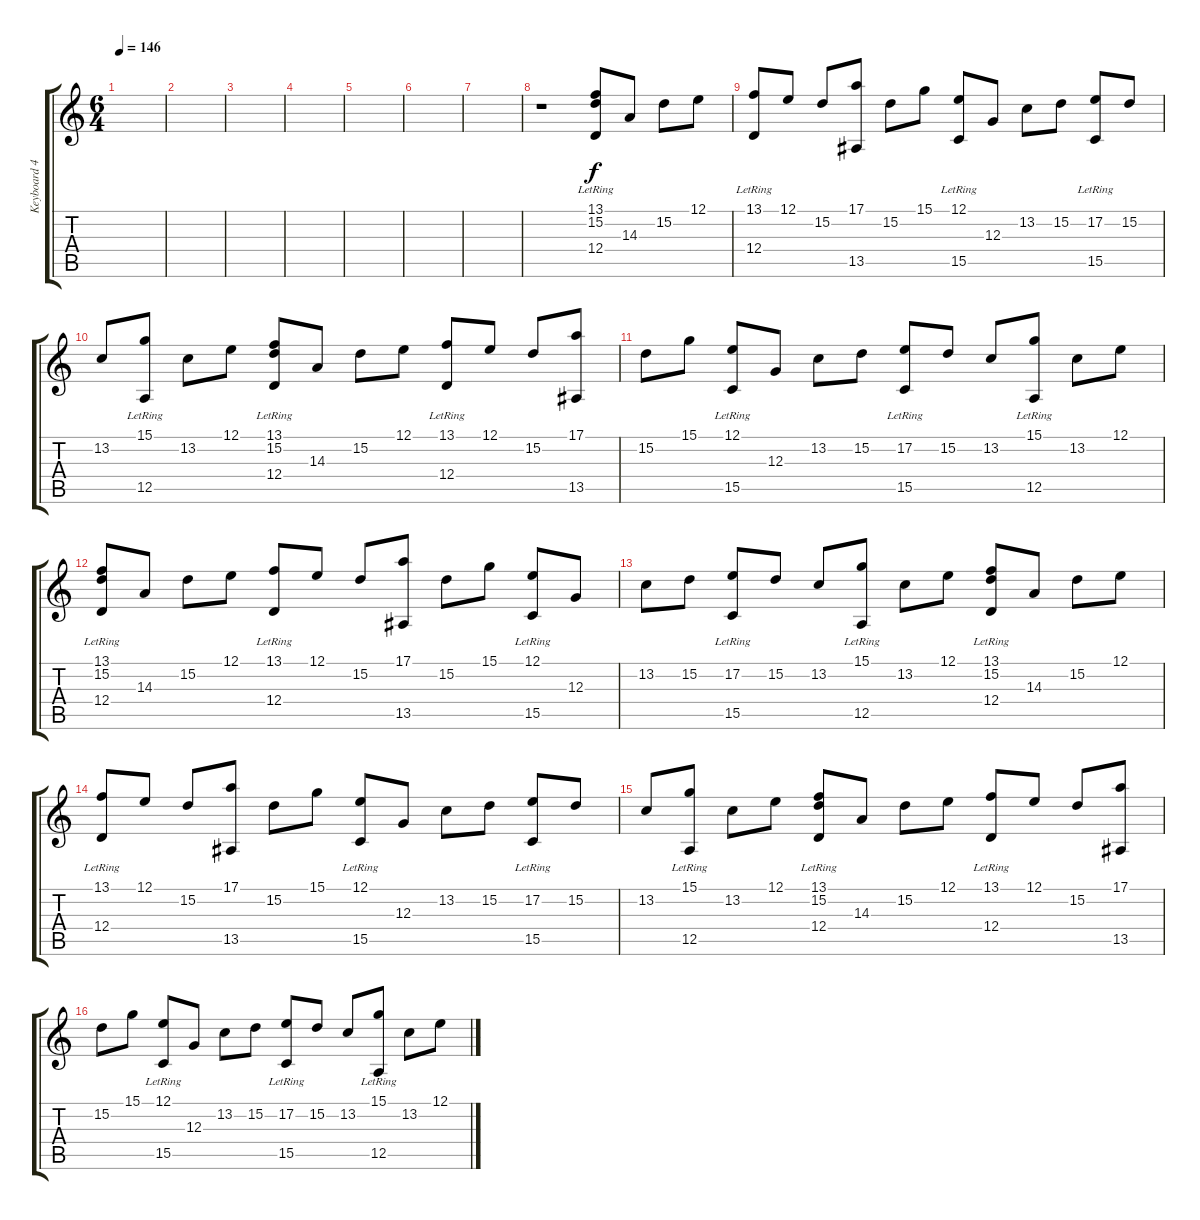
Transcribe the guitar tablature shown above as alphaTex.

\track ("Keyboard 4" "Keyboard 4") {instrument acousticgrandpiano}
\staff {score tabs}
\tuning (E4 B3 G3 D3 A2 E2) {hide}
\ts (6 4)
\tempo 146
\clef g2
\ks c
|
|
|
|
|
|
|
r.1 (13.1 15.2 12.4{lr}).8 14.3.8 15.2.8 12.1.8 |
(13.1 12.4{lr}).8 12.1.8 15.2.8 (17.1 13.5).8 15.2.8 15.1.8 (12.1 15.5{lr}).8 12.3.8 13.2.8 15.2.8 (17.2 15.5{lr}).8 15.2.8 |
13.2.8 (15.1 12.5{lr}).8 13.2.8 12.1.8 (13.1 15.2 12.4{lr}).8 14.3.8 15.2.8 12.1.8 (13.1 12.4{lr}).8 12.1.8 15.2.8 (17.1 13.5).8 |
15.2.8 15.1.8 (12.1 15.5{lr}).8 12.3.8 13.2.8 15.2.8 (17.2 15.5{lr}).8 15.2.8 13.2.8 (15.1 12.5{lr}).8 13.2.8 12.1.8 |
(13.1 15.2 12.4{lr}).8{volume 14} 14.3.8 15.2.8 12.1.8 (13.1 12.4{lr}).8 12.1.8 15.2.8 (17.1 13.5).8 15.2.8 15.1.8 (12.1 15.5{lr}).8 12.3.8 |
13.2.8 15.2.8 (17.2 15.5{lr}).8 15.2.8 13.2.8 (15.1 12.5{lr}).8 13.2.8 12.1.8 (13.1 15.2 12.4{lr}).8 14.3.8 15.2.8 12.1.8 |
(13.1 12.4{lr}).8 12.1.8 15.2.8 (17.1 13.5).8 15.2.8 15.1.8 (12.1 15.5{lr}).8 12.3.8 13.2.8 15.2.8 (17.2 15.5{lr}).8 15.2.8 |
13.2.8 (15.1 12.5{lr}).8 13.2.8 12.1.8 (13.1 15.2 12.4{lr}).8 14.3.8 15.2.8 12.1.8 (13.1 12.4{lr}).8 12.1.8 15.2.8 (17.1 13.5).8 |
15.2.8{volume 13} 15.1.8 (12.1 15.5{lr}).8 12.3.8 13.2.8 15.2.8 (17.2 15.5{lr}).8 15.2.8 13.2.8 (15.1 12.5{lr}).8 13.2.8 12.1.8
